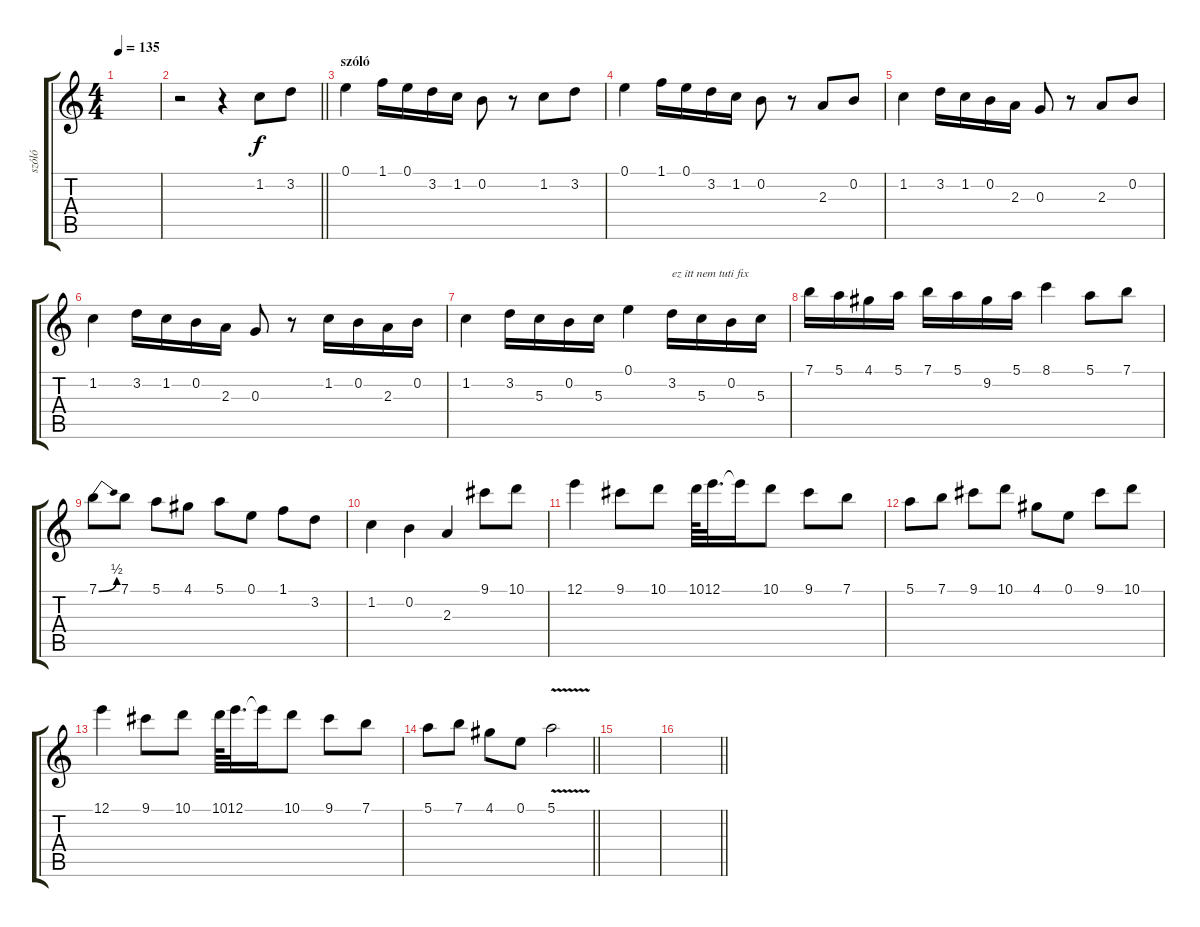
\track ("szóló" "szóló") {instrument distortionguitar}
\staff {score tabs}
\tuning (E4 B3 G3 D3 A2 E2) {hide}
\ts (4 4)
\tempo 135
\clef g2
\ks c
|
\barLineRight lightlight
r.2 r.4 1.2.8 3.2.8 |
\section ("" "szóló")
0.1.4 1.1.16 0.1.16 3.2.16 1.2.16 0.2.8 r.8 1.2.8 3.2.8 |
0.1.4 1.1.16 0.1.16 3.2.16 1.2.16 0.2.8 r.8 2.3.8 0.2.8 |
1.2.4 3.2.16 1.2.16 0.2.16 2.3.16 0.3.8 r.8 2.3.8 0.2.8 |
1.2.4 3.2.16 1.2.16 0.2.16 2.3.16 0.3.8 r.8 1.2.16 0.2.16 2.3.16 0.2.16 |
1.2.4 3.2.16 5.3.16 0.2.16 5.3.16 0.1.4 3.2.16{txt "ez itt nem tuti fix"} 5.3.16 0.2.16 5.3.16 |
7.1.16 5.1.16 4.1.16 5.1.16 7.1.16 5.1.16 9.2.16 5.1.16 8.1.4 5.1.8 7.1.8 |
7.1{be (bend 0 0 60 2)}.8 7.1.8 5.1.8 4.1.8 5.1.8 0.1.8 1.1.8 3.2.8 |
1.2.4 0.2.4 2.3.4 9.1.8 10.1.8 |
12.1.4 9.1.8 10.1.8 10.1.64 12.1.32{d} 12.1{t}.16 10.1.8 9.1.8 7.1.8 |
5.1.8 7.1.8 9.1.8 10.1.8 4.1.8 0.1.8 9.1.8 10.1.8 |
12.1.4 9.1.8 10.1.8 10.1.64 12.1.32{d} 12.1{t}.16 10.1.8 9.1.8 7.1.8 |
\barLineRight lightlight
5.1.8 7.1.8 4.1.8 0.1.8 5.1{v}.2 |
\section ("" "")
|
\barLineRight lightlight
